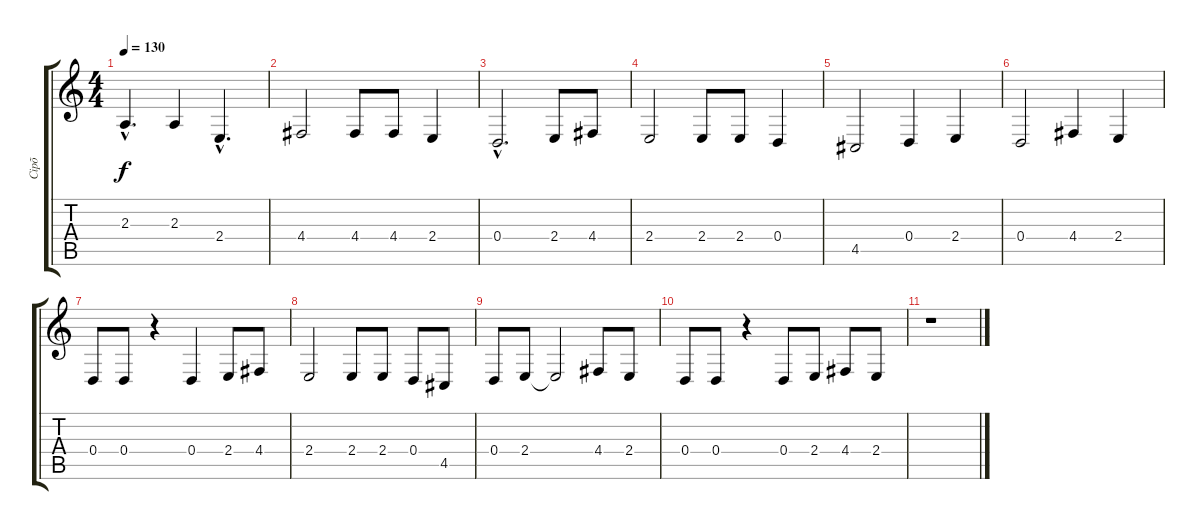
\track ("Cipõ" "Cipõ") {instrument violin}
\staff {score tabs}
\tuning (E4 B3 G3 D3 A2 E2) {hide}
\ts (4 4)
\tempo 130
\clef g2
\ks c
2.3{hac}.4{d dy f} 2.3.4 2.4{hac}.4{d} |
4.4.2 4.4.8 4.4.8 2.4.4 |
0.4{hac}.2{d} 2.4.8 4.4.8 |
2.4.2 2.4.8 2.4.8 0.4.4 |
4.5.2 0.4.4 2.4.4 |
0.4.2 4.4.4 2.4.4 |
0.4.8 0.4.8 r.4 0.4.4 2.4.8 4.4.8 |
2.4.2 2.4.8 2.4.8 0.4.8 4.5.8 |
0.4.8 2.4.8 2.4{t}.2 4.4.8 2.4.8 |
0.4.8 0.4.8 r.4 0.4.8 2.4.8 4.4.8 2.4.8 |
r.1
